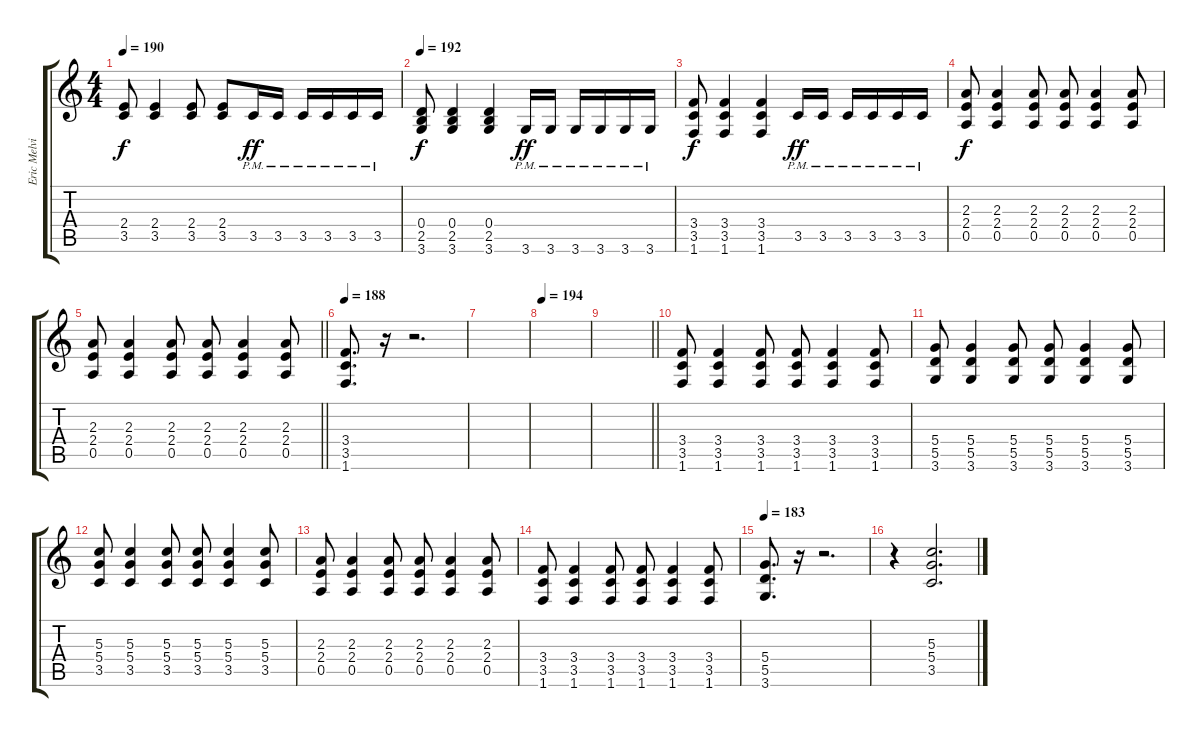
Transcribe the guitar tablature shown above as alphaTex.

\track ("Eric Melvin" "Eric Melvi") {instrument distortionguitar}
\staff {score tabs}
\tuning (E4 B3 G3 D3 A2 E2) {hide}
\ts (4 4)
\tempo 190
\clef g2
\ks c
(2.4 3.5).8{dy f} (2.4 3.5).4 (2.4 3.5).8 (2.4 3.5).8 3.5{pm}.16{dy ff} 3.5{pm}.16 3.5{pm}.16 3.5{pm}.16 3.5{pm}.16 3.5{pm}.16 |
\tempo 192
(0.4 2.5 3.6).8{dy f} (0.4 2.5 3.6).4 (0.4 2.5 3.6).4 3.6{pm}.16{dy ff} 3.6{pm}.16 3.6{pm}.16 3.6{pm}.16 3.6{pm}.16 3.6{pm}.16 |
(3.4 3.5 1.6).8{dy f} (3.4 3.5 1.6).4 (3.4 3.5 1.6).4 3.5{pm}.16{dy ff} 3.5{pm}.16 3.5{pm}.16 3.5{pm}.16 3.5{pm}.16 3.5{pm}.16 |
(2.3 2.4 0.5).8{dy f} (2.3 2.4 0.5).4 (2.3 2.4 0.5).8 (2.3 2.4 0.5).8 (2.3 2.4 0.5).4 (2.3 2.4 0.5).8 |
\barLineRight lightlight
(2.3 2.4 0.5).8 (2.3 2.4 0.5).4 (2.3 2.4 0.5).8 (2.3 2.4 0.5).8 (2.3 2.4 0.5).4 (2.3 2.4 0.5).8 |
\section ("" "")
\tempo 188
(3.4 3.5 1.6).8{d} r.16 r.2{d} |
|
\tempo 194
|
\barLineRight lightlight
|
\section ("" "")
(3.4 3.5 1.6).8 (3.4 3.5 1.6).4 (3.4 3.5 1.6).8 (3.4 3.5 1.6).8 (3.4 3.5 1.6).4 (3.4 3.5 1.6).8 |
(5.4 5.5 3.6).8 (5.4 5.5 3.6).4 (5.4 5.5 3.6).8 (5.4 5.5 3.6).8 (5.4 5.5 3.6).4 (5.4 5.5 3.6).8 |
(5.3 5.4 3.5).8 (5.3 5.4 3.5).4 (5.3 5.4 3.5).8 (5.3 5.4 3.5).8 (5.3 5.4 3.5).4 (5.3 5.4 3.5).8 |
(2.3 2.4 0.5).8 (2.3 2.4 0.5).4 (2.3 2.4 0.5).8 (2.3 2.4 0.5).8 (2.3 2.4 0.5).4 (2.3 2.4 0.5).8 |
(3.4 3.5 1.6).8 (3.4 3.5 1.6).4 (3.4 3.5 1.6).8 (3.4 3.5 1.6).8 (3.4 3.5 1.6).4 (3.4 3.5 1.6).8 |
\tempo 183
(5.4 5.5 3.6).8{d} r.16 r.2{d} |
r.4 (5.3 5.4 3.5).2{d}
